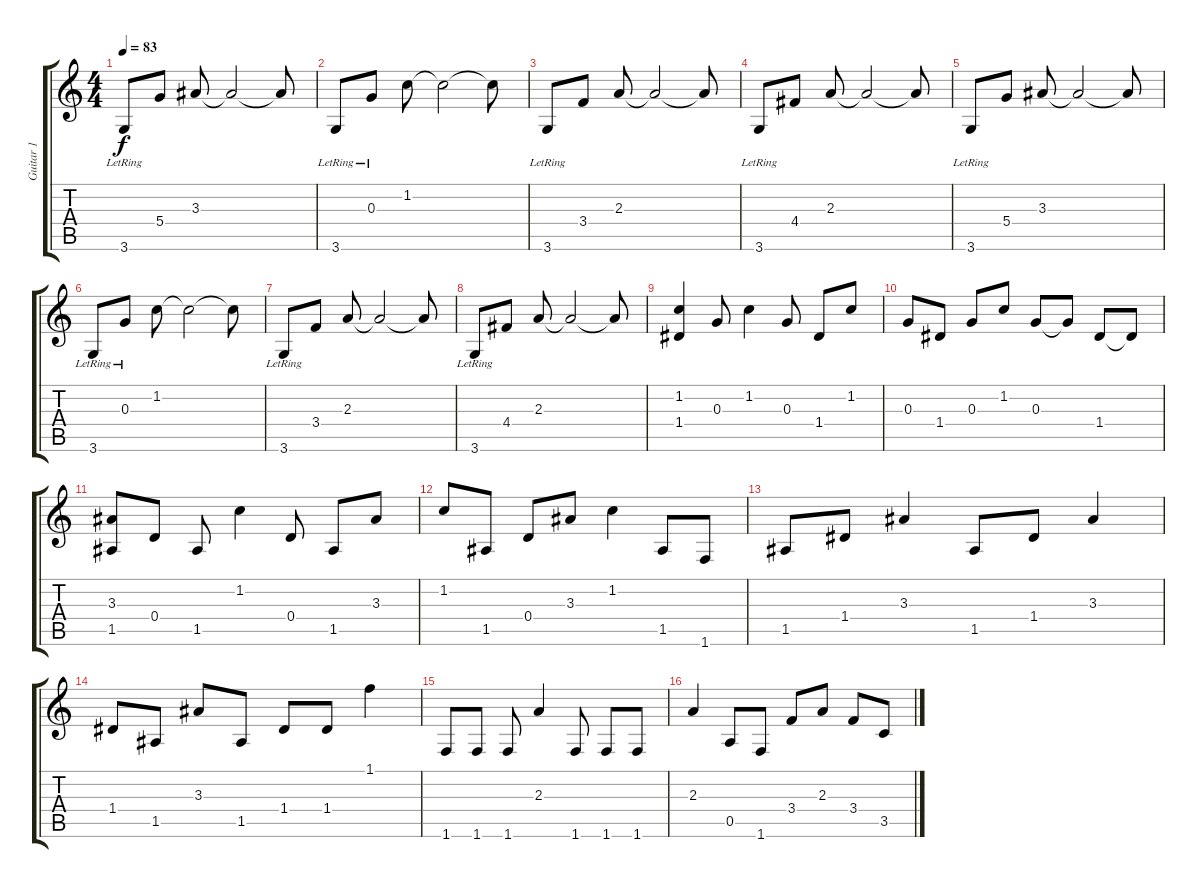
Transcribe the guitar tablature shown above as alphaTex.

\track ("Guitar 1" "Guitar 1") {instrument acousticguitarnylon}
\staff {score tabs}
\tuning (E4 B3 G3 D3 A2 E2) {hide}
\ts (4 4)
\tempo 83
\clef g2
\ks c
3.6{lr}.8{dy f} 5.4.8 3.3.8 3.3{t}.2 3.3{t}.8 |
3.6{lr}.8 0.3{lr}.8 1.2.8 1.2{t}.2 1.2{t}.8 |
3.6{lr}.8 3.4.8 2.3.8 2.3{t}.2 2.3{t}.8 |
3.6{lr}.8 4.4.8 2.3.8 2.3{t}.2 2.3{t}.8 |
3.6{lr}.8 5.4.8 3.3.8 3.3{t}.2 3.3{t}.8 |
3.6{lr}.8 0.3{lr}.8 1.2.8 1.2{t}.2 1.2{t}.8 |
3.6{lr}.8 3.4.8 2.3.8 2.3{t}.2 2.3{t}.8 |
3.6{lr}.8 4.4.8 2.3.8 2.3{t}.2 2.3{t}.8 |
(1.2 1.4).4 0.3.8 1.2.4 0.3.8 1.4.8 1.2.8 |
0.3.8 1.4.8 0.3.8 1.2.8 0.3.8 0.3{t}.8 1.4.8 1.4{t}.8 |
(3.3 1.5).8 0.4.8 1.5.8 1.2.4 0.4.8 1.5.8 3.3.8 |
1.2.8 1.5.8 0.4.8 3.3.8 1.2.4 1.5.8 1.6.8 |
1.5.8 1.4.8 3.3.4 1.5.8 1.4.8 3.3.4 |
1.4.8 1.5.8 3.3.8 1.5.8 1.4.8 1.4.8 1.1.4 |
1.6.8 1.6.8 1.6.8 2.3.4 1.6.8 1.6.8 1.6.8 |
2.3.4 0.5.8 1.6.8 3.4.8 2.3.8 3.4.8 3.5.8
